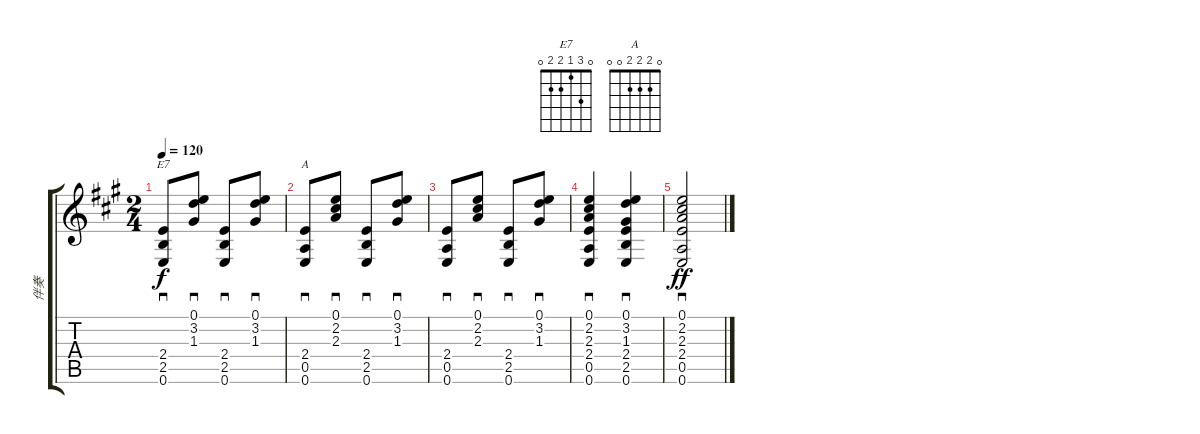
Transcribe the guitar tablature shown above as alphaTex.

\track ("伴奏" "伴奏") {instrument acousticguitarsteel}
\staff {score tabs}
\tuning (E4 B3 G3 D3 A2 E2) {hide}
\chord ("E7" 0 3 1 2 2 0)
\chord ("A" 0 2 2 2 0 0)
\ts (2 4)
\tempo 120
\clef g2
\ks a
(2.4 2.5 0.6).8{sd ch "E7" dy f} (0.1 3.2 1.3).8{sd} (2.4 2.5 0.6).8{sd} (0.1 3.2 1.3).8{sd} |
(2.4 0.5 0.6).8{sd ch "A"} (0.1 2.2 2.3).8{sd} (2.4 2.5 0.6).8{sd} (0.1 3.2 1.3).8{sd} |
(2.4 0.5 0.6).8{sd} (0.1 2.2 2.3).8{sd} (2.4 2.5 0.6).8{sd} (0.1 3.2 1.3).8{sd} |
(0.1 2.2 2.3 2.4 0.5 0.6).4{sd} (0.1 3.2 1.3 2.4 2.5 0.6).4{sd} |
(0.1 2.2 2.3 2.4 0.5 0.6).2{sd dy ff}
